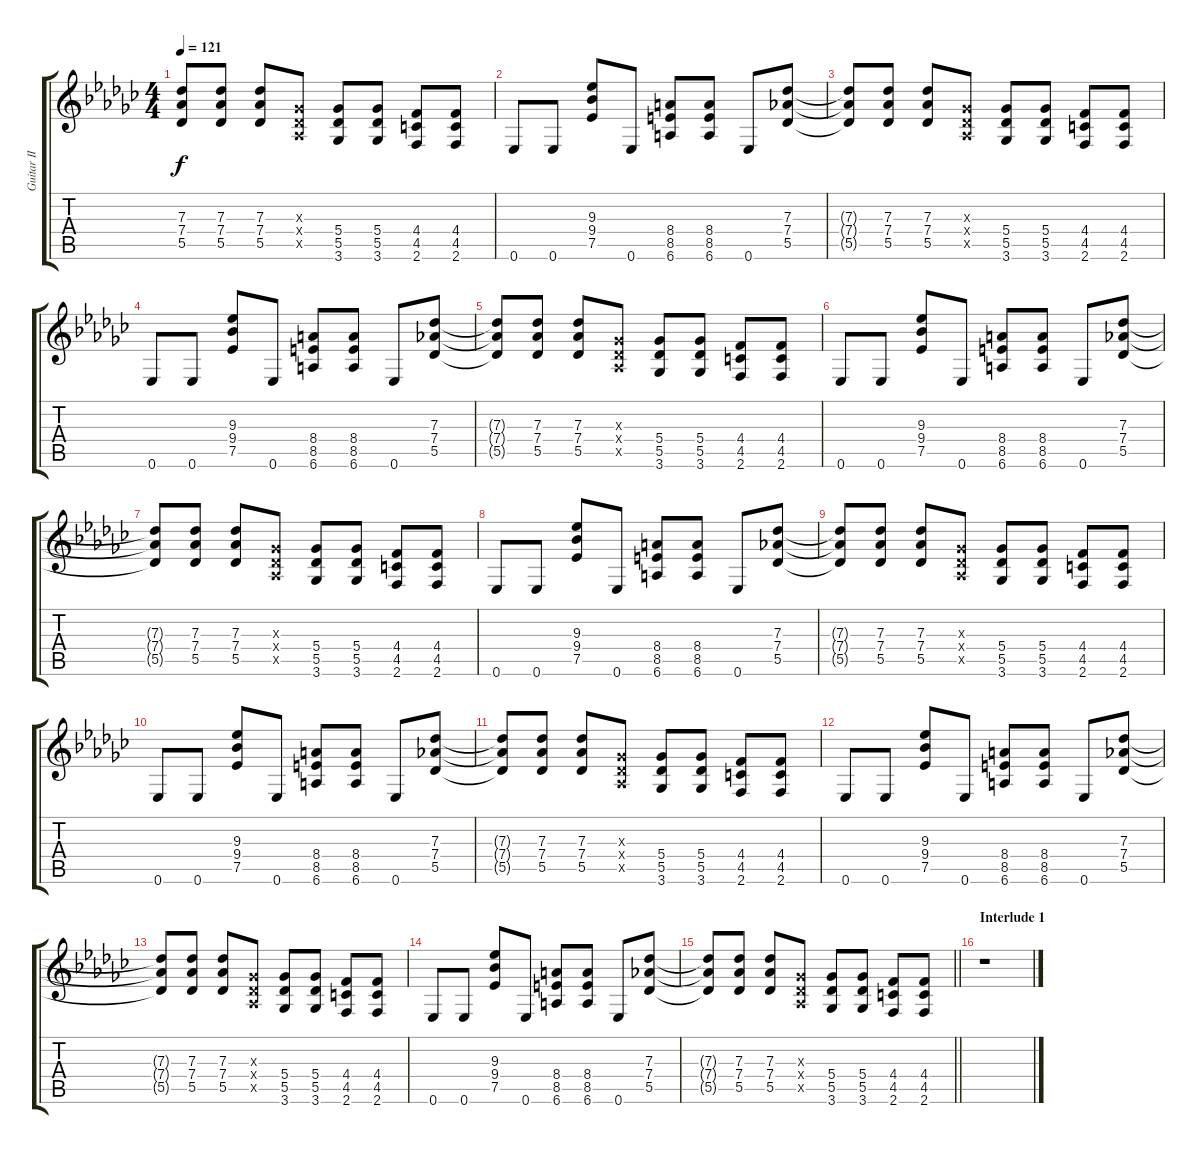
\track ("Guitar II" "Guitar II") {instrument distortionguitar}
\staff {score tabs}
\tuning (Eb4 Bb3 Gb3 Db3 Ab2 Eb2) {hide}
\ts (4 4)
\tempo 121
\clef g2
\ks ebminor
(7.3{t} 7.4{t} 5.5{t}).8{dy f} (7.3 7.4 5.5).8 (7.3 7.4 5.5).8 (0.3{x} 0.4{x} 0.5{x}).8 (5.4 5.5 3.6).8 (5.4 5.5 3.6).8 (4.4 4.5 2.6).8 (4.4 4.5 2.6).8 |
0.6.8 0.6.8 (9.3 9.4 7.5).8 0.6.8 (8.4 8.5 6.6).8 (8.4 8.5 6.6).8 0.6.8 (7.3 7.4 5.5).8 |
(7.3{t} 7.4{t} 5.5{t}).8 (7.3 7.4 5.5).8 (7.3 7.4 5.5).8 (0.3{x} 0.4{x} 0.5{x}).8 (5.4 5.5 3.6).8 (5.4 5.5 3.6).8 (4.4 4.5 2.6).8 (4.4 4.5 2.6).8 |
0.6.8 0.6.8 (9.3 9.4 7.5).8 0.6.8 (8.4 8.5 6.6).8 (8.4 8.5 6.6).8 0.6.8 (7.3 7.4 5.5).8 |
(7.3{t} 7.4{t} 5.5{t}).8 (7.3 7.4 5.5).8 (7.3 7.4 5.5).8 (0.3{x} 0.4{x} 0.5{x}).8 (5.4 5.5 3.6).8 (5.4 5.5 3.6).8 (4.4 4.5 2.6).8 (4.4 4.5 2.6).8 |
0.6.8 0.6.8 (9.3 9.4 7.5).8 0.6.8 (8.4 8.5 6.6).8 (8.4 8.5 6.6).8 0.6.8 (7.3 7.4 5.5).8 |
(7.3{t} 7.4{t} 5.5{t}).8 (7.3 7.4 5.5).8 (7.3 7.4 5.5).8 (0.3{x} 0.4{x} 0.5{x}).8 (5.4 5.5 3.6).8 (5.4 5.5 3.6).8 (4.4 4.5 2.6).8 (4.4 4.5 2.6).8 |
0.6.8 0.6.8 (9.3 9.4 7.5).8 0.6.8 (8.4 8.5 6.6).8 (8.4 8.5 6.6).8 0.6.8 (7.3 7.4 5.5).8 |
(7.3{t} 7.4{t} 5.5{t}).8 (7.3 7.4 5.5).8 (7.3 7.4 5.5).8 (0.3{x} 0.4{x} 0.5{x}).8 (5.4 5.5 3.6).8 (5.4 5.5 3.6).8 (4.4 4.5 2.6).8 (4.4 4.5 2.6).8 |
0.6.8 0.6.8 (9.3 9.4 7.5).8 0.6.8 (8.4 8.5 6.6).8 (8.4 8.5 6.6).8 0.6.8 (7.3 7.4 5.5).8 |
(7.3{t} 7.4{t} 5.5{t}).8 (7.3 7.4 5.5).8 (7.3 7.4 5.5).8 (0.3{x} 0.4{x} 0.5{x}).8 (5.4 5.5 3.6).8 (5.4 5.5 3.6).8 (4.4 4.5 2.6).8 (4.4 4.5 2.6).8 |
0.6.8 0.6.8 (9.3 9.4 7.5).8 0.6.8 (8.4 8.5 6.6).8 (8.4 8.5 6.6).8 0.6.8 (7.3 7.4 5.5).8 |
(7.3{t} 7.4{t} 5.5{t}).8 (7.3 7.4 5.5).8 (7.3 7.4 5.5).8 (0.3{x} 0.4{x} 0.5{x}).8 (5.4 5.5 3.6).8 (5.4 5.5 3.6).8 (4.4 4.5 2.6).8 (4.4 4.5 2.6).8 |
0.6.8 0.6.8 (9.3 9.4 7.5).8 0.6.8 (8.4 8.5 6.6).8 (8.4 8.5 6.6).8 0.6.8 (7.3 7.4 5.5).8 |
\barLineRight lightlight
(7.3{t} 7.4{t} 5.5{t}).8 (7.3 7.4 5.5).8 (7.3 7.4 5.5).8 (0.3{x} 0.4{x} 0.5{x}).8 (5.4 5.5 3.6).8 (5.4 5.5 3.6).8 (4.4 4.5 2.6).8 (4.4 4.5 2.6).8 |
\section ("" "Interlude 1")
r.1
